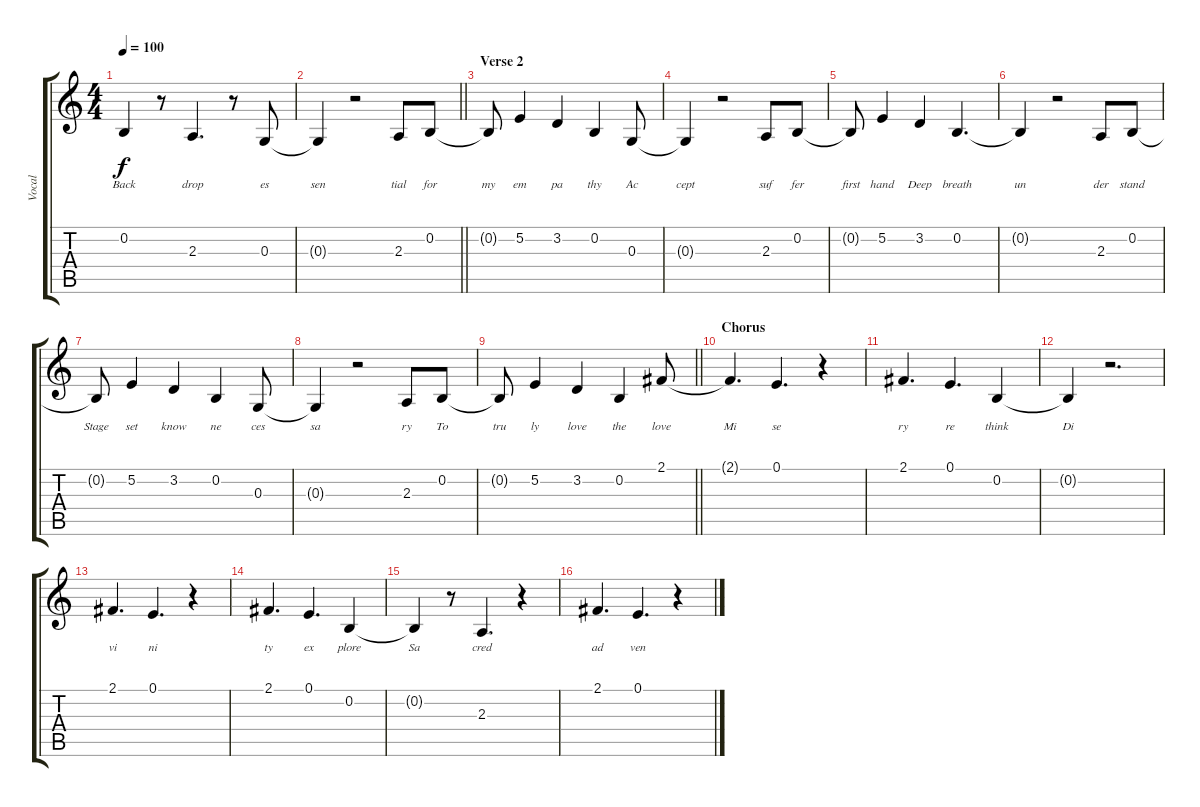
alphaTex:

\track ("Vocal" "Vocal") {instrument acousticgrandpiano}
\staff {score tabs}
\tuning (E4 B3 G3 D3 A2 E2) {hide}
\ts (4 4)
\tempo 100
\clef g2
\ks c
0.2{t}.4{lyrics (0 "Back") lyrics (1 "") lyrics (2 "") lyrics (3 "") lyrics (4 "") dy f} r.8 2.3.4{d lyrics (0 "drop") lyrics (1 "") lyrics (2 "") lyrics (3 "") lyrics (4 "")} r.8 0.3.8{lyrics (0 "es") lyrics (1 "") lyrics (2 "") lyrics (3 "") lyrics (4 "")} |
\barLineRight lightlight
0.3{t}.4{lyrics (0 "sen") lyrics (1 "") lyrics (2 "") lyrics (3 "") lyrics (4 "")} r.2 2.3.8{lyrics (0 "tial") lyrics (1 "") lyrics (2 "") lyrics (3 "") lyrics (4 "")} 0.2.8{lyrics (0 "for") lyrics (1 "") lyrics (2 "") lyrics (3 "") lyrics (4 "")} |
\section ("" "Verse 2")
0.2{t}.8{lyrics (0 "my") lyrics (1 "") lyrics (2 "") lyrics (3 "") lyrics (4 "")} 5.2.4{lyrics (0 "em") lyrics (1 "") lyrics (2 "") lyrics (3 "") lyrics (4 "")} 3.2.4{lyrics (0 "pa") lyrics (1 "") lyrics (2 "") lyrics (3 "") lyrics (4 "")} 0.2.4{lyrics (0 "thy") lyrics (1 "") lyrics (2 "") lyrics (3 "") lyrics (4 "")} 0.3.8{lyrics (0 "Ac") lyrics (1 "") lyrics (2 "") lyrics (3 "") lyrics (4 "")} |
0.3{t}.4{lyrics (0 "cept") lyrics (1 "") lyrics (2 "") lyrics (3 "") lyrics (4 "")} r.2 2.3.8{lyrics (0 "suf") lyrics (1 "") lyrics (2 "") lyrics (3 "") lyrics (4 "")} 0.2.8{lyrics (0 "fer") lyrics (1 "") lyrics (2 "") lyrics (3 "") lyrics (4 "")} |
0.2{t}.8{lyrics (0 "first") lyrics (1 "") lyrics (2 "") lyrics (3 "") lyrics (4 "")} 5.2.4{lyrics (0 "hand") lyrics (1 "") lyrics (2 "") lyrics (3 "") lyrics (4 "")} 3.2.4{lyrics (0 "Deep") lyrics (1 "") lyrics (2 "") lyrics (3 "") lyrics (4 "")} 0.2.4{d lyrics (0 "breath") lyrics (1 "") lyrics (2 "") lyrics (3 "") lyrics (4 "")} |
0.2{t}.4{lyrics (0 "un") lyrics (1 "") lyrics (2 "") lyrics (3 "") lyrics (4 "")} r.2 2.3.8{lyrics (0 "der") lyrics (1 "") lyrics (2 "") lyrics (3 "") lyrics (4 "")} 0.2.8{lyrics (0 "stand") lyrics (1 "") lyrics (2 "") lyrics (3 "") lyrics (4 "")} |
0.2{t}.8{lyrics (0 "Stage") lyrics (1 "") lyrics (2 "") lyrics (3 "") lyrics (4 "")} 5.2.4{lyrics (0 "set") lyrics (1 "") lyrics (2 "") lyrics (3 "") lyrics (4 "")} 3.2.4{lyrics (0 "know") lyrics (1 "") lyrics (2 "") lyrics (3 "") lyrics (4 "")} 0.2.4{lyrics (0 "ne") lyrics (1 "") lyrics (2 "") lyrics (3 "") lyrics (4 "")} 0.3.8{lyrics (0 "ces") lyrics (1 "") lyrics (2 "") lyrics (3 "") lyrics (4 "")} |
0.3{t}.4{lyrics (0 "sa") lyrics (1 "") lyrics (2 "") lyrics (3 "") lyrics (4 "")} r.2 2.3.8{lyrics (0 "ry") lyrics (1 "") lyrics (2 "") lyrics (3 "") lyrics (4 "")} 0.2.8{lyrics (0 "To") lyrics (1 "") lyrics (2 "") lyrics (3 "") lyrics (4 "")} |
\barLineRight lightlight
0.2{t}.8{lyrics (0 "tru") lyrics (1 "") lyrics (2 "") lyrics (3 "") lyrics (4 "")} 5.2.4{lyrics (0 "ly") lyrics (1 "") lyrics (2 "") lyrics (3 "") lyrics (4 "")} 3.2.4{lyrics (0 "love") lyrics (1 "") lyrics (2 "") lyrics (3 "") lyrics (4 "")} 0.2.4{lyrics (0 "the") lyrics (1 "") lyrics (2 "") lyrics (3 "") lyrics (4 "")} 2.1.8{lyrics (0 "love") lyrics (1 "") lyrics (2 "") lyrics (3 "") lyrics (4 "")} |
\section ("" "Chorus")
2.1{t}.4{d lyrics (0 "Mi") lyrics (1 "") lyrics (2 "") lyrics (3 "") lyrics (4 "")} 0.1.4{d lyrics (0 "se") lyrics (1 "") lyrics (2 "") lyrics (3 "") lyrics (4 "")} r.4 |
2.1.4{d lyrics (0 "ry") lyrics (1 "") lyrics (2 "") lyrics (3 "") lyrics (4 "")} 0.1.4{d lyrics (0 "re") lyrics (1 "") lyrics (2 "") lyrics (3 "") lyrics (4 "")} 0.2.4{lyrics (0 "think") lyrics (1 "") lyrics (2 "") lyrics (3 "") lyrics (4 "")} |
0.2{t}.4{lyrics (0 "Di") lyrics (1 "") lyrics (2 "") lyrics (3 "") lyrics (4 "")} r.2{d} |
2.1.4{d lyrics (0 "vi") lyrics (1 "") lyrics (2 "") lyrics (3 "") lyrics (4 "")} 0.1.4{d lyrics (0 "ni") lyrics (1 "") lyrics (2 "") lyrics (3 "") lyrics (4 "")} r.4 |
2.1.4{d lyrics (0 "ty") lyrics (1 "") lyrics (2 "") lyrics (3 "") lyrics (4 "")} 0.1.4{d lyrics (0 "ex") lyrics (1 "") lyrics (2 "") lyrics (3 "") lyrics (4 "")} 0.2.4{lyrics (0 "plore") lyrics (1 "") lyrics (2 "") lyrics (3 "") lyrics (4 "")} |
0.2{t}.4{lyrics (0 "Sa") lyrics (1 "") lyrics (2 "") lyrics (3 "") lyrics (4 "")} r.8 2.3.4{d lyrics (0 "cred") lyrics (1 "") lyrics (2 "") lyrics (3 "") lyrics (4 "")} r.4 |
2.1.4{d lyrics (0 "ad") lyrics (1 "") lyrics (2 "") lyrics (3 "") lyrics (4 "")} 0.1.4{d lyrics (0 "ven") lyrics (1 "") lyrics (2 "") lyrics (3 "") lyrics (4 "")} r.4
